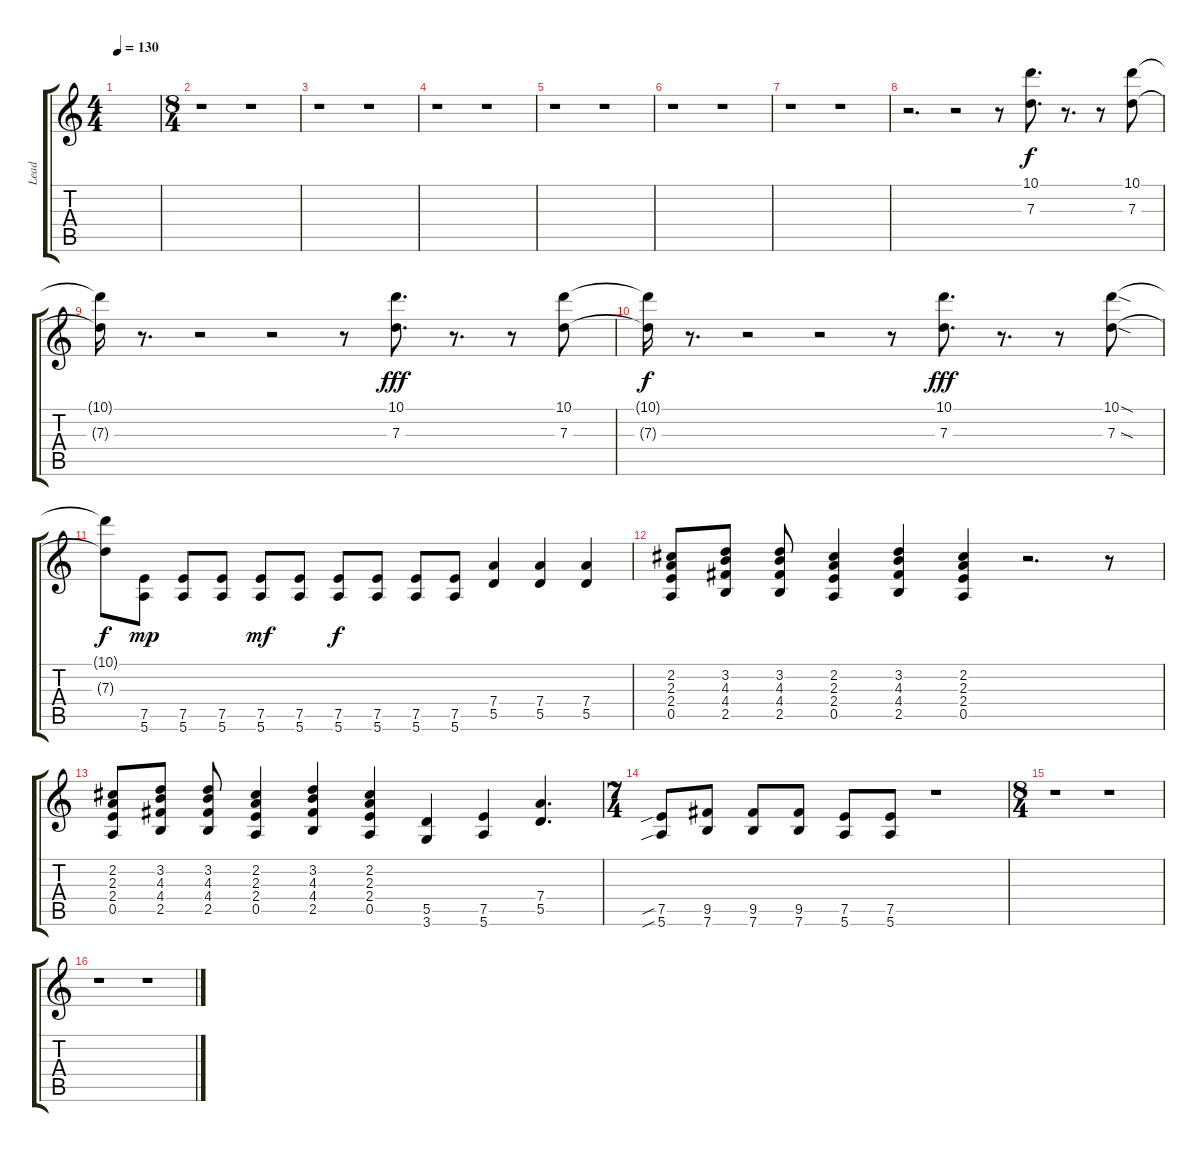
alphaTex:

\track ("Lead" "Lead") {instrument distortionguitar}
\staff {score tabs}
\tuning (E4 B3 G3 D3 A2 E2) {hide}
\ts (4 4)
\tempo 130
\clef g2
\ks c
|
\ts (8 4)
r.1 r.1 |
r.1 r.1 |
r.1 r.1 |
r.1 r.1 |
r.1 r.1 |
r.1 r.1 |
r.2{d} r.2 r.8 (10.1 7.3).8{d} r.8{d} r.8 (10.1 7.3).8 |
(10.1{t} 7.3{t}).16{dy f} r.8{d} r.2 r.2 r.8 (10.1 7.3).8{d dy fff} r.8{d} r.8 (10.1 7.3).8 |
(10.1{t} 7.3{t}).16{dy f} r.8{d} r.2 r.2 r.8 (10.1 7.3).8{d dy fff} r.8{d} r.8 (10.1{sod} 7.3{sod}).8 |
(10.1{t} 7.3{t}).8{dy f} (7.5 5.6).8{dy mp} (7.5 5.6).8 (7.5 5.6).8 (7.5 5.6).8{dy mf} (7.5 5.6).8 (7.5 5.6).8{dy f} (7.5 5.6).8 (7.5 5.6).8 (7.5 5.6).8 (7.4 5.5).4 (7.4 5.5).4 (7.4 5.5).4 |
(2.2 2.3 2.4 0.5).8 (3.2 4.3 4.4 2.5).8 (3.2 4.3 4.4 2.5).8 (2.2 2.3 2.4 0.5).4 (3.2 4.3 4.4 2.5).4 (2.2 2.3 2.4 0.5).4 r.2{d} r.8 |
(2.2 2.3 2.4 0.5).8 (3.2 4.3 4.4 2.5).8 (3.2 4.3 4.4 2.5).8 (2.2 2.3 2.4 0.5).4 (3.2 4.3 4.4 2.5).4 (2.2 2.3 2.4 0.5).4 (5.5 3.6).4 (7.5 5.6).4 (7.4 5.5).4{d} |
\ts (7 4)
(7.5{sib} 5.6{sib}).8 (9.5 7.6).8 (9.5 7.6).8 (9.5 7.6).8 (7.5 5.6).8 (7.5 5.6).8 r.1 |
\ts (8 4)
r.1 r.1 |
r.1 r.1
